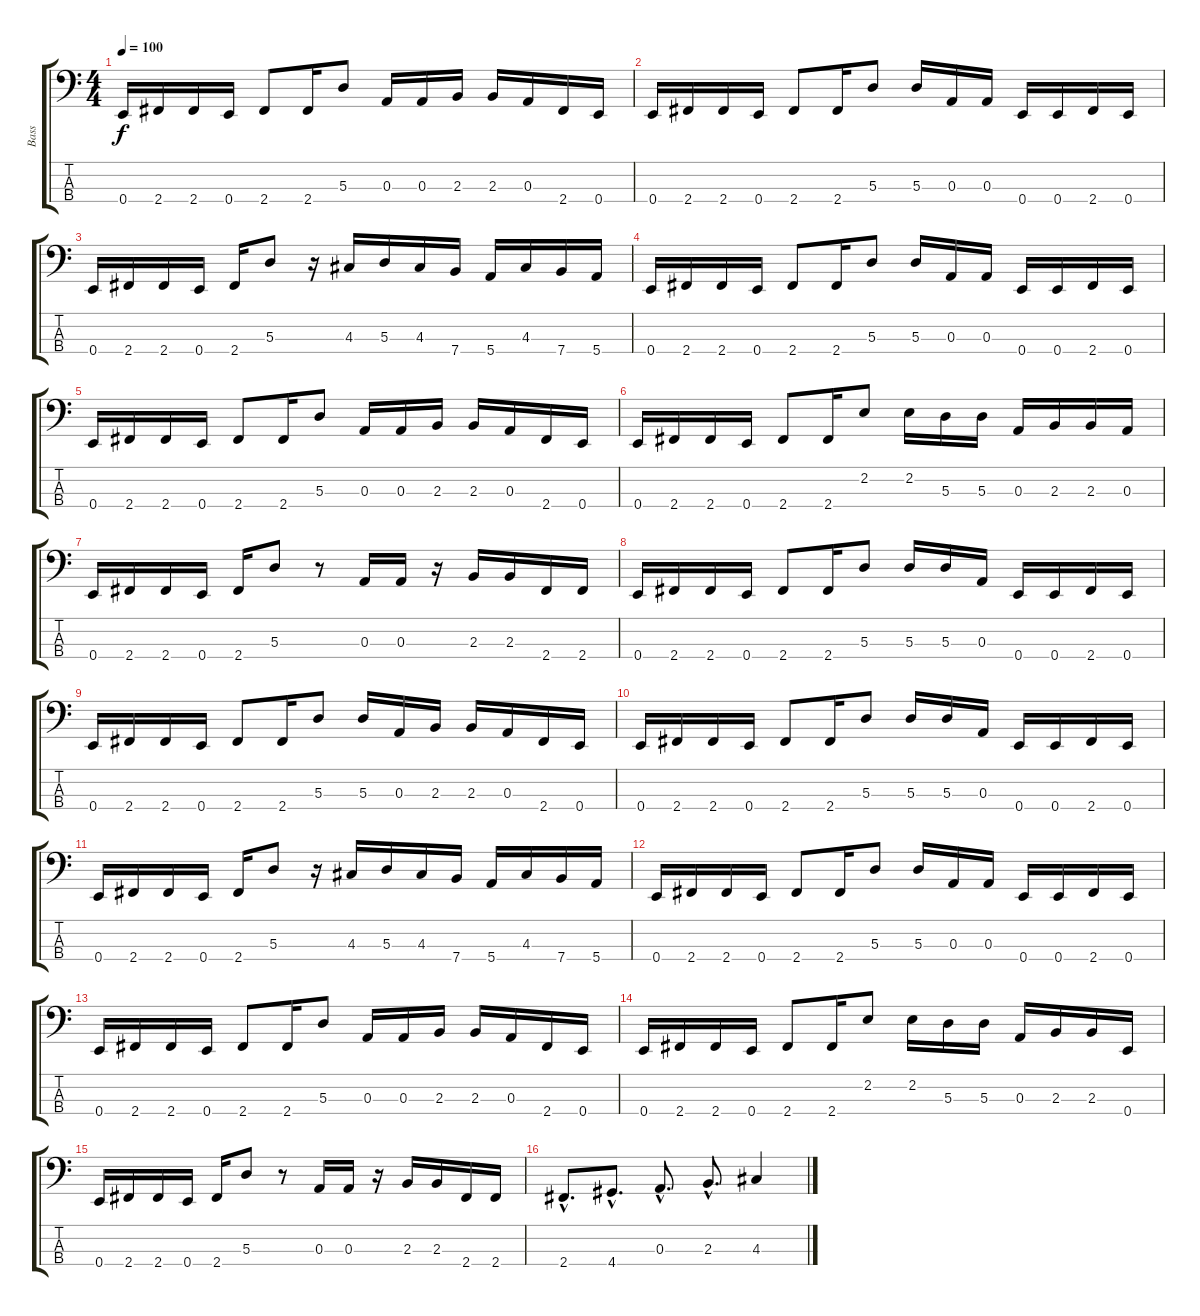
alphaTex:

\track ("Bass" "Bass") {instrument electricbassfinger}
\staff {score tabs}
\tuning (G2 D2 A1 E1) {hide}
\ts (4 4)
\tempo 100
\clef f4
\ks c
0.4.16{dy f} 2.4.16 2.4.16 0.4.16 2.4.8 2.4.16 5.3.8 0.3.16 0.3.16 2.3.16 2.3.16 0.3.16 2.4.16 0.4.16 |
0.4.16 2.4.16 2.4.16 0.4.16 2.4.8 2.4.16 5.3.8 5.3.16 0.3.16 0.3.16 0.4.16 0.4.16 2.4.16 0.4.16 |
0.4.16 2.4.16 2.4.16 0.4.16 2.4.16 5.3.8 r.16 4.3.16 5.3.16 4.3.16 7.4.16 5.4.16 4.3.16 7.4.16 5.4.16 |
0.4.16 2.4.16 2.4.16 0.4.16 2.4.8 2.4.16 5.3.8 5.3.16 0.3.16 0.3.16 0.4.16 0.4.16 2.4.16 0.4.16 |
0.4.16 2.4.16 2.4.16 0.4.16 2.4.8 2.4.16 5.3.8 0.3.16 0.3.16 2.3.16 2.3.16 0.3.16 2.4.16 0.4.16 |
0.4.16 2.4.16 2.4.16 0.4.16 2.4.8 2.4.16 2.2.8 2.2.16 5.3.16 5.3.16 0.3.16 2.3.16 2.3.16 0.3.16 |
0.4.16 2.4.16 2.4.16 0.4.16 2.4.16 5.3.8 r.8 0.3.16 0.3.16 r.16 2.3.16 2.3.16 2.4.16 2.4.16 |
0.4.16 2.4.16 2.4.16 0.4.16 2.4.8 2.4.16 5.3.8 5.3.16 5.3.16 0.3.16 0.4.16 0.4.16 2.4.16 0.4.16 |
0.4.16 2.4.16 2.4.16 0.4.16 2.4.8 2.4.16 5.3.8 5.3.16 0.3.16 2.3.16 2.3.16 0.3.16 2.4.16 0.4.16 |
0.4.16 2.4.16 2.4.16 0.4.16 2.4.8 2.4.16 5.3.8 5.3.16 5.3.16 0.3.16 0.4.16 0.4.16 2.4.16 0.4.16 |
0.4.16 2.4.16 2.4.16 0.4.16 2.4.16 5.3.8 r.16 4.3.16 5.3.16 4.3.16 7.4.16 5.4.16 4.3.16 7.4.16 5.4.16 |
0.4.16 2.4.16 2.4.16 0.4.16 2.4.8 2.4.16 5.3.8 5.3.16 0.3.16 0.3.16 0.4.16 0.4.16 2.4.16 0.4.16 |
0.4.16 2.4.16 2.4.16 0.4.16 2.4.8 2.4.16 5.3.8 0.3.16 0.3.16 2.3.16 2.3.16 0.3.16 2.4.16 0.4.16 |
0.4.16 2.4.16 2.4.16 0.4.16 2.4.8 2.4.16 2.2.8 2.2.16 5.3.16 5.3.16 0.3.16 2.3.16 2.3.16 0.4.16 |
0.4.16 2.4.16 2.4.16 0.4.16 2.4.16 5.3.8 r.8 0.3.16 0.3.16 r.16 2.3.16 2.3.16 2.4.16 2.4.16 |
2.4{hac}.8{d} 4.4{hac}.8{d} 0.3{hac}.8{d} 2.3{hac}.8{d} 4.3.4
